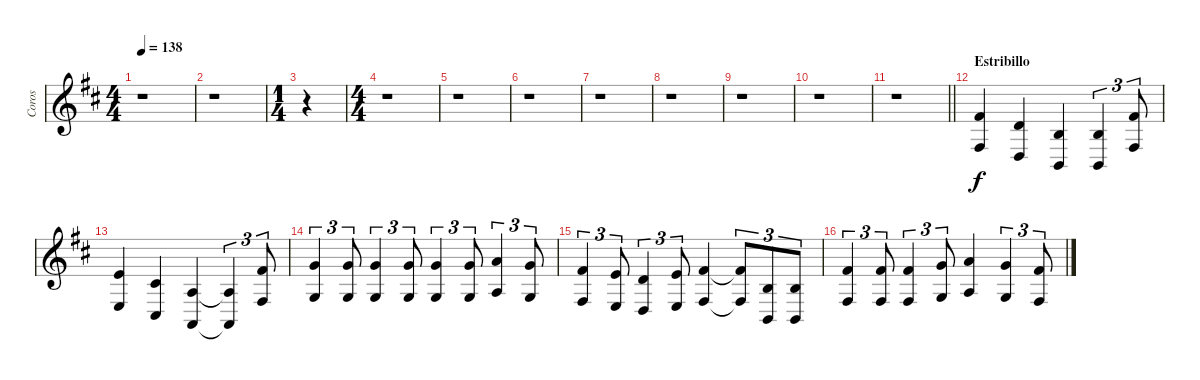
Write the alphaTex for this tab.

\track ("Coros" "Coros") {instrument pad4choir}
\staff {score}
\tuning (E4 B3 G3 D3 A2 E2) {hide}
\ts (4 4)
\tempo 138
\clef g2
\ks d
r.1{dy f} |
r.1 |
\ts (1 4)
r.4 |
\ts (4 4)
r.1 |
r.1 |
r.1 |
r.1 |
r.1 |
r.1 |
r.1 |
\barLineRight lightlight
r.1 |
\section ("" "Estribillo")
(7.2 4.4).4 (3.2 0.4).4 (0.2 2.5).4 (0.2 2.5).4{tu (3 2)} (7.2 4.4).8{tu (3 2)} |
(5.2 2.4).4 (2.2 4.5).4 (2.3 0.5).4 (2.3{t} 0.5{t}).4{tu (3 2)} (7.2 4.4).8{tu (3 2)} |
(8.2 5.4).4{tu (3 2)} (8.2 5.4).8{tu (3 2)} (8.2 5.4).4{tu (3 2)} (8.2 5.4).8{tu (3 2)} (8.2 5.4).4{tu (3 2)} (8.2 5.4).8{tu (3 2)} (10.2 7.4).4{tu (3 2)} (8.2 5.4).8{tu (3 2)} |
(7.2 4.4).4{tu (3 2)} (5.2 2.4).8{tu (3 2)} (3.2 0.4).4{tu (3 2)} (5.2 2.4).8{tu (3 2)} (7.2 4.4).4 (7.2{t} 4.4{t}).8{tu (3 2)} (0.2 2.5).8{tu (3 2)} (0.2 2.5).8{tu (3 2)} |
(7.2 4.4).4{tu (3 2)} (7.2 4.4).8{tu (3 2)} (7.2 4.4).4{tu (3 2)} (8.2 5.4).8{tu (3 2)} (10.2 7.4).4 (8.2 5.4).4{tu (3 2)} (7.2 4.4).8{tu (3 2)}
